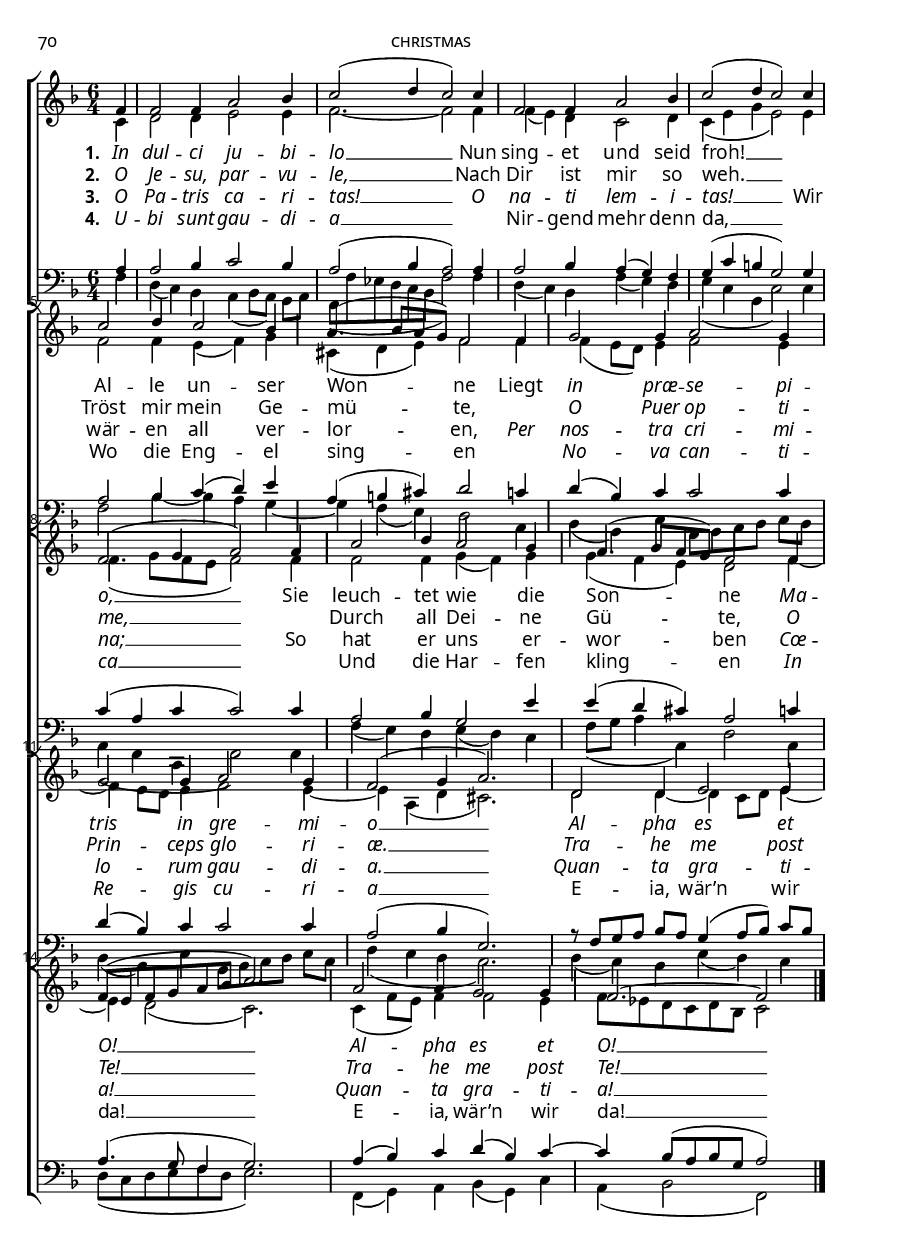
\version "2.14.2"
\include "util.ly"
\paper {
  print-all-headers = ##f
  paper-height = 9\in
  paper-width = 6\in
  indent = 0\in
  %system-system-spacing = #'((basic-distance . 10) (padding . 0))
  system-system-spacing =
    #'((basic-distance . 0)
       (minimum-distance . 0)
       (padding . -5)
       (stretchability . 100))
  score-markup-spacing = 
    #'((basic-distance . 0)
       (minimum-distance . 0)
       (padding . 0)
       (stretchability . 0))
  markup-markup-spacing =
    #'((basic-distance . 0)
       (minimum-distance . 0)
       (padding . 1)
       (stretchability . 40))
  
  ragged-last-bottom = ##t
  ragged-bottom = ##f
  two-sided = ##t
  inner-margin = 0.5\in
  outer-margin = 0.25\in
  top-margin = 0.25\in
  bottom-margin = 0.25\in
  first-page-number = #070
  print-first-page-number = ##t
  headerLine = \markup{\override #'(font-name . "Garamond Premier Pro") \smallCapsOldStyle"christmas"}
  oddHeaderMarkup = \markup\fill-line{
     \override #'(font-name . "Garamond Premier Pro")\abs-fontsize #8.5
     \combine 
        \fill-line{"" \on-the-fly #print-page-number-check-first
        \oldStylePageNum""
        }
        \fill-line{\headerLine}
  }
  evenHeaderMarkup = \markup {
     \override #'(font-name . "Garamond Premier Pro")\abs-fontsize #8.5
     \combine
        \on-the-fly #print-page-number-check-first
        \oldStylePageNum""
        \fill-line{\headerLine}
  }
  title = \markup{\override #'(font-name . "Garamond Premier Pro Semibold"){ \abs-fontsize #15 \smallCapsOldStyle"In dulci jubilo"}}
  poet = \markup\oldStyleNum"Heinrich Seuse (1300–1366)"
  composer = \markup\oldStyleNum"Arranged by J.S. Bach (1685–1750)"
  
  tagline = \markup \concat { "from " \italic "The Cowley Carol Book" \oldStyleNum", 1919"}
}
#(set-global-staff-size 15) \paper{ #(define fonts (make-pango-font-tree "GoudyOlSt BT" "Garamond Premier Pro" "Garamond Premier Pro" (/ 15 20))) }
global = {
  \key f \major
  \time 6/4
}

sopMusic = \relative c' {
  \partial 4 f4 |
  f2 f4 a2 bes4 |
  c2( d4 c2) c4 |
  f,2 f4 a2 bes4 |
  c2( d4 c2) c4 | \break

  c2 d4 c2 bes4 |
  a4.( bes8[ a g]) f2 f4 |
  g2 g4 a2 g4 |
  f2( g4 a2) a4 |
  c2 d4 c2 bes4 |
  a4.( bes8[ a g]) f2 f4 | \break

  g2 g4 a2 g4 |
  f2( g4 a2.) |
  d,2 d4 e2 e4 |
  f8([ e f g a bes] c2.) |
  a2 a4 g2 g4 |
  \partial 4*5 f2.~ f2 \bar "|."
}
sopWords = \lyricmode {
  
}

altoMusic = \relative c' {
  \partial 4 c4 |
  d2 d4 e2 e4 |
  f2.~ f2 f4 |
  f( e) d4 c2 d4 |
  c( e g e2) e4 |
  
  f2 f4 e( f) g |
  cis,( d e) f2 f4 |
  f4( e8[ d]) e4 f2 e4 |
  f4.( g8[ f e] f2) f4 |
  
  f2 f4 g( f) g |
  g( f e) d2 f4~ |
  f e8[ d] e4 f2 e4~ |
  e a,( d cis2.) |
  
  d2 d4~ d c8[ d] e4~ |
  e d2( c2.) |
  c4( f8[ e]) f4 f2 e4 |
  f8([ ees d c d bes] c2 \bar "|."

}
altoWords = \lyricmode {
  \dropLyricsV
  \set stanza = #"1. "
  \markup\italic In \markup\italic dul -- \markup\italic ci \markup\italic ju -- \markup\italic bi -- \markup\italic lo __
  Nun sing -- et und seid froh! __ ""
  Al -- le un -- ser Won -- ne
  Liegt \markup\italic in \markup\italic præ -- \markup\italic se -- \markup\italic pi -- \markup\italic o, __
  Sie leuch -- tet wie \set associatedVoice = "altos" 
  die Son --
  \unset associatedVoice
  ne
  \markup\italic Ma -- \markup\italic tris \markup\italic in \markup\italic gre -- \markup\italic mi -- \markup\italic o __
  \markup\italic Al -- \markup\italic pha \markup\italic es \markup\italic et \markup\italic O! __
  \markup\italic Al -- \markup\italic pha \markup\italic es 
  \set associatedVoice = "altos"
  \markup\italic et \markup\italic O! __

}
altoWordsII = \lyricmode {
  \dropLyricsV
  \set stanza = #"2. "
  \markup\italic O \markup\italic Je -- \markup\italic su, \markup\italic par -- \markup\italic vu -- \markup\italic le, __
  Nach Dir ist mir so weh. __ ""
  Tröst mir mein Ge -- mü -- te, ""
  \markup\italic O \markup\italic Puer \markup\italic op -- \markup\italic ti -- \markup\italic me, __ ""
  Durch all Dei -- \set associatedVoice = "altos" 
  ne Gü --
  \unset associatedVoice
  te,
  \markup\italic O \markup\italic Prin -- \markup\italic ceps \markup\italic glo -- \markup\italic ri -- \markup\italic æ. __
  \markup\italic Tra -- \markup\italic he \markup\italic me \markup\italic post \markup\italic Te! __
  \markup\italic Tra -- \markup\italic he \markup\italic me 
  \set associatedVoice = "altos"
  \markup\italic post \markup\italic Te! __
}
altoWordsIII = \lyricmode {
  \dropLyricsV
  \set stanza = #"3. "
  \markup\italic O \markup\italic Pa -- \markup\italic tris \markup\italic ca -- \markup\italic ri -- \markup\italic tas! __
  \markup\italic O \markup\italic na -- \markup\italic ti \markup\italic lem -- \markup\italic i -- \markup\italic tas! __
  Wir wär -- en all ver -- lor -- en,
  \markup\italic Per \markup\italic nos -- \markup\italic tra \markup\italic cri -- \markup\italic mi -- \markup\italic na; __
  So hat er uns \set associatedVoice = "altos" 
  er -- wor --
  \unset associatedVoice
  ben
  \markup\italic Cœ -- \markup\italic lo -- \markup\italic rum \markup\italic gau -- \markup\italic di -- \markup\italic a. __
  \markup\italic Quan -- \markup\italic ta \markup\italic gra -- \markup\italic ti -- \markup\italic a! __
  \markup\italic Quan -- \markup\italic ta \markup\italic gra -- 
  \set associatedVoice = "altos"
  \markup\italic ti -- \markup\italic a! __
}
altoWordsIV = \lyricmode {
  \dropLyricsV
  \set stanza = #"4. "
  \markup\italic U -- \markup\italic bi \markup\italic sunt \markup\italic gau -- \markup\italic di -- \markup\italic a __ ""
  Nir -- gend mehr denn da, __ ""
  Wo die Eng -- el sing -- en ""
  \markup\italic No -- \markup\italic va \markup\italic can -- \markup\italic ti -- \markup\italic ca __ ""
  Und die Har -- \set associatedVoice = "altos" 
  fen kling --
  \unset associatedVoice
  en
  \markup\italic In \markup\italic Re -- \markup\italic gis \markup\italic cu -- \markup\italic ri -- \markup\italic a __
  E -- ia, wär’n wir da! __
  E -- ia, wär’n
  \set associatedVoice = "altos"
  wir da! __
}

tenorMusic = \relative c' {
  \partial 4 a4 |
  a2 bes4 c2 bes4 |
  a2( bes4 a2) a4 |
  a2 bes4 a( g) f |
  g( c b g2) g4 |
  
  a2 bes4 c( d) e |
  a,( b cis) d2 c4 |
  d( bes) c c2 c4 |
  c( a c c2) c4 |
  
  a2 bes4 g2 e'4 |
  e( d cis) a2 c4 |
  d( bes) c c2 c4 |
  a2( bes4 e,2.) |
  
  r8 f[ g a] bes[ a] g4( a8[ bes]) c[ bes] |
  a4.( g8 f4 g2.) |
  a4( bes) c d( bes) c~ |
  c bes8([ a bes g] a2) \bar "|."
}
tenorWords = \lyricmode {

}

bassMusic = \relative c {
  \partial 4 f4 |
  d( c) bes a( bes8[ a]) g[ a] |
  f([ f' ees d c bes] f'2) f4 |
  d( c) bes f'( e) d |
  e( c g c2) c4 |
  
  f2 bes4~ bes a g~ |
  g f( e) d2 a4 |
  bes( g) c f,8[ g a bes] c[ bes] |
  a4( f c f2) f4 |
  
  f'4( e) d e( d) c |
  f8([ g] a4 a,) |
  d2 a4 |
  bes( g) c f,8[ g a bes] c[ a] |
  d4( c bes a2.) |
  
  bes4( a) g c( bes) a |
  d8([ c d e f d] e2.) |
  f,4( g) a bes( g) c |
  a( bes2 f2) \bar "|."
}
bassWords = \lyricmode {

}

\score {
  <<
   \new ChoirStaff <<
%    \new Lyrics = sopranos \with { \override VerticalAxisGroup #'nonstaff-relatedstaff-spacing = #'((basic-distance . 1)) }
    \new Staff = women <<
      \new Voice = "sopranos" { \voiceOne << \global \sopMusic >> }
      \new Voice = "altos" { \voiceTwo << \global \altoMusic >> }
    >>
    \new Lyrics \with { alignAboveContext = #"women" \override VerticalAxisGroup #'nonstaff-relatedstaff-spacing = #'((basic-distance . 1))} \lyricsto "sopranos" \sopWords
    \new Lyrics = "altosIV"  \with { alignBelowContext = #"women" } \lyricsto "sopranos" \altoWordsIV
    \new Lyrics = "altosIII"  \with { alignBelowContext = #"women" } \lyricsto "sopranos" \altoWordsIII
    \new Lyrics = "altosII"  \with { alignBelowContext = #"women" } \lyricsto "sopranos" \altoWordsII
    \new Lyrics = "altos"  \with { alignBelowContext = #"women" \override VerticalAxisGroup #'nonstaff-relatedstaff-spacing = #'((basic-distance . 1)) } \lyricsto "sopranos" \altoWords
   \new Staff = men <<
      \clef bass
      \new Voice = "tenors" { \voiceOne << \global \tenorMusic >> }
      \new Voice = "basses" { \voiceTwo << \global \bassMusic >> }
    >>
    \new Lyrics \with { alignAboveContext = #"men" \override VerticalAxisGroup #'nonstaff-relatedstaff-spacing = #'((basic-distance . 1)) } \lyricsto "tenors" \tenorWords
    \new Lyrics \with { alignBelowContext = #"men" \override VerticalAxisGroup #'nonstaff-relatedstaff-spacing = #'((basic-distance . 1)) } \lyricsto "basses" \bassWords
  >>
%    \new PianoStaff << \new Staff { \new Voice { \pianoRH } } \new Staff { \clef "bass" \pianoLH } >>
  >>
  \layout {
    \context {
      \Score
      \override SpacingSpanner #'base-shortest-duration = #(ly:make-moment 1 2)
      \override SpacingSpanner #'common-shortest-duration = #(ly:make-moment 1 2)
    }
    \context {
      % Remove all empty staves
      % \Staff \RemoveEmptyStaves \override VerticalAxisGroup #'remove-first = ##t
    }
  }
  
  \midi {
    \tempo 4 = 90
    \set Staff.midiInstrument = "flute"
  
    \context {
      \Voice
      \remove "Dynamic_performer"
    }
  }
}
